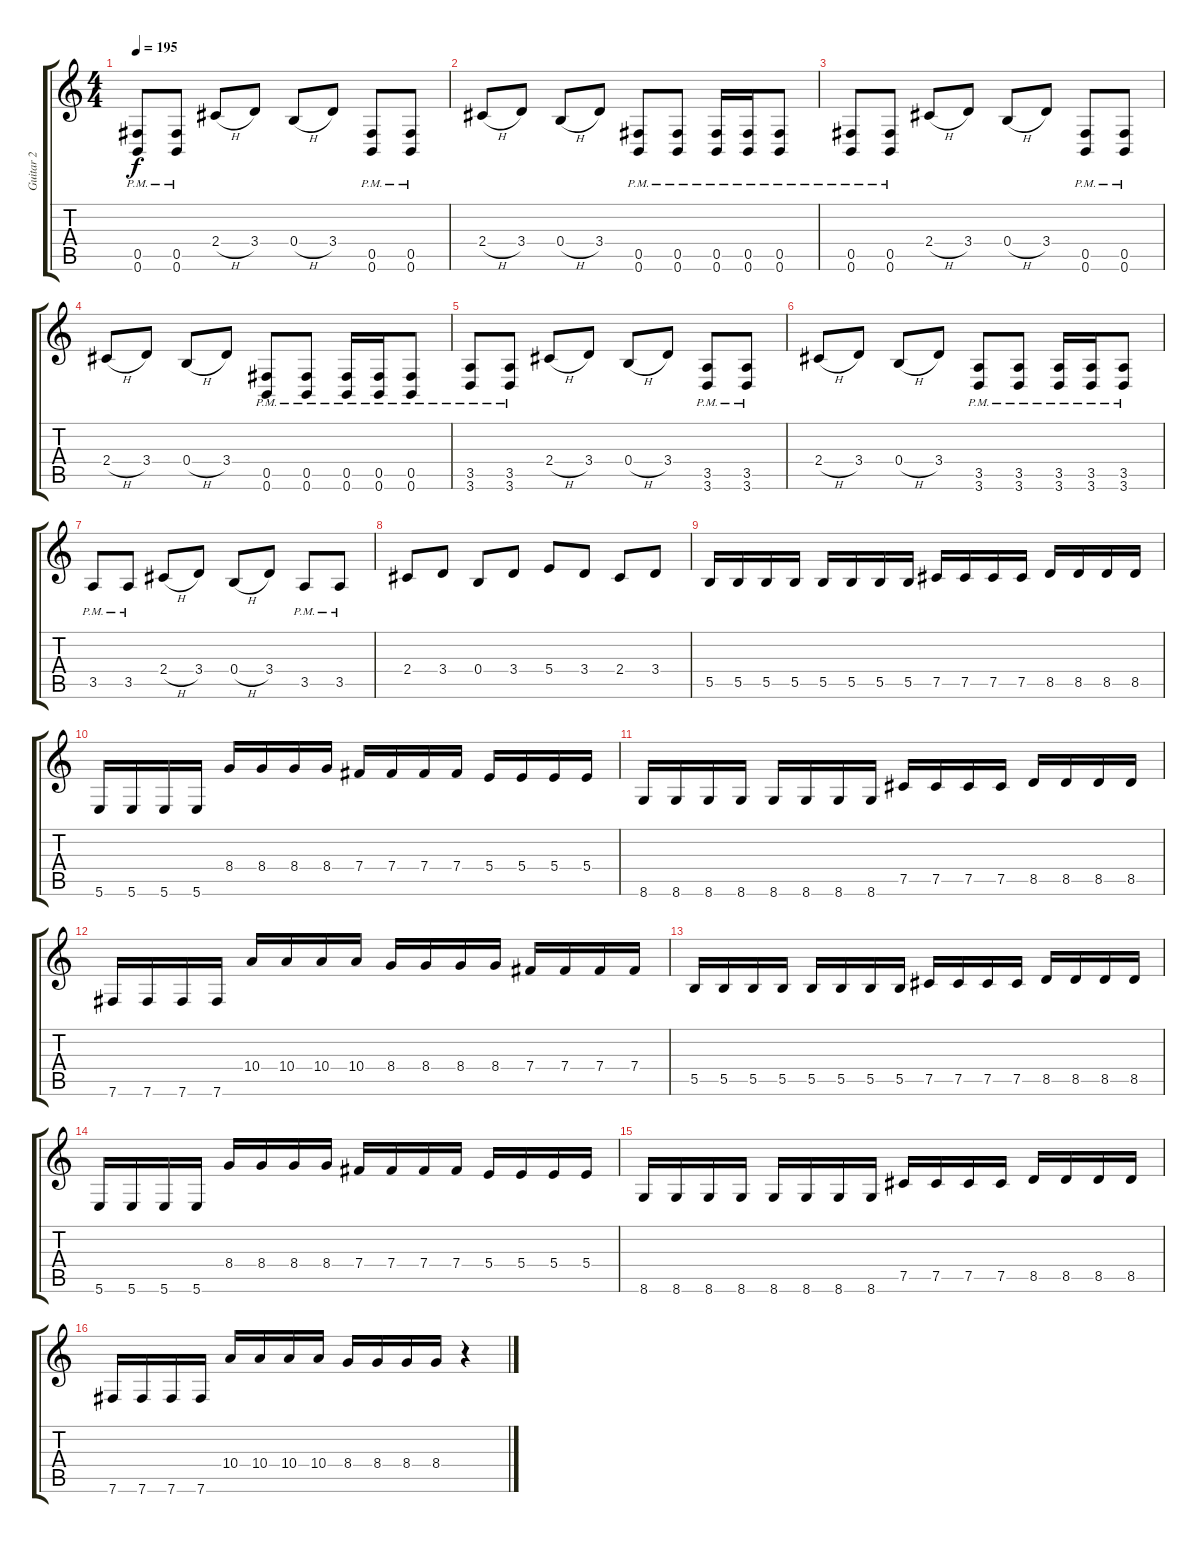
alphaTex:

\track ("Guitar 2" "Guitar 2") {instrument distortionguitar}
\staff {score tabs}
\tuning (Db4 Ab3 E3 B2 Gb2 B1) {hide}
\ts (4 4)
\tempo 195
\clef g2
\ks c
(0.5{pm} 0.6{pm}).8{dy f} (0.5{pm} 0.6{pm}).8 2.4{h}.8 3.4.8 0.4{h}.8 3.4.8 (0.5{pm} 0.6{pm}).8 (0.5{pm} 0.6{pm}).8 |
2.4{h}.8 3.4.8 0.4{h}.8 3.4.8 (0.5{pm} 0.6{pm}).8 (0.5{pm} 0.6{pm}).8 (0.5{pm} 0.6{pm}).16 (0.5{pm} 0.6{pm}).16 (0.5{pm} 0.6{pm}).8 |
(0.5{pm} 0.6{pm}).8 (0.5{pm} 0.6{pm}).8 2.4{h}.8 3.4.8 0.4{h}.8 3.4.8 (0.5{pm} 0.6{pm}).8 (0.5{pm} 0.6{pm}).8 |
2.4{h}.8 3.4.8 0.4{h}.8 3.4.8 (0.5{pm} 0.6{pm}).8 (0.5{pm} 0.6{pm}).8 (0.5{pm} 0.6{pm}).16 (0.5{pm} 0.6{pm}).16 (0.5{pm} 0.6{pm}).8 |
(3.5{pm} 3.6{pm}).8 (3.5{pm} 3.6{pm}).8 2.4{h}.8 3.4.8 0.4{h}.8 3.4.8 (3.5{pm} 3.6{pm}).8 (3.5{pm} 3.6{pm}).8 |
2.4{h}.8 3.4.8 0.4{h}.8 3.4.8 (3.5{pm} 3.6{pm}).8 (3.5{pm} 3.6{pm}).8 (3.5{pm} 3.6{pm}).16 (3.5{pm} 3.6{pm}).16 (3.5{pm} 3.6{pm}).8 |
3.5{pm}.8 3.5{pm}.8 2.4{h}.8 3.4.8 0.4{h}.8 3.4.8 3.5{pm}.8 3.5{pm}.8 |
2.4.8 3.4.8 0.4.8 3.4.8 5.4.8 3.4.8 2.4.8 3.4.8 |
5.5.16 5.5.16 5.5.16 5.5.16 5.5.16 5.5.16 5.5.16 5.5.16 7.5.16 7.5.16 7.5.16 7.5.16 8.5.16 8.5.16 8.5.16 8.5.16 |
5.6.16 5.6.16 5.6.16 5.6.16 8.4.16 8.4.16 8.4.16 8.4.16 7.4.16 7.4.16 7.4.16 7.4.16 5.4.16 5.4.16 5.4.16 5.4.16 |
8.6.16 8.6.16 8.6.16 8.6.16 8.6.16 8.6.16 8.6.16 8.6.16 7.5.16 7.5.16 7.5.16 7.5.16 8.5.16 8.5.16 8.5.16 8.5.16 |
7.6.16 7.6.16 7.6.16 7.6.16 10.4.16 10.4.16 10.4.16 10.4.16 8.4.16 8.4.16 8.4.16 8.4.16 7.4.16 7.4.16 7.4.16 7.4.16 |
5.5.16 5.5.16 5.5.16 5.5.16 5.5.16 5.5.16 5.5.16 5.5.16 7.5.16 7.5.16 7.5.16 7.5.16 8.5.16 8.5.16 8.5.16 8.5.16 |
5.6.16 5.6.16 5.6.16 5.6.16 8.4.16 8.4.16 8.4.16 8.4.16 7.4.16 7.4.16 7.4.16 7.4.16 5.4.16 5.4.16 5.4.16 5.4.16 |
8.6.16 8.6.16 8.6.16 8.6.16 8.6.16 8.6.16 8.6.16 8.6.16 7.5.16 7.5.16 7.5.16 7.5.16 8.5.16 8.5.16 8.5.16 8.5.16 |
7.6.16 7.6.16 7.6.16 7.6.16 10.4.16 10.4.16 10.4.16 10.4.16 8.4.16 8.4.16 8.4.16 8.4.16 r.4
